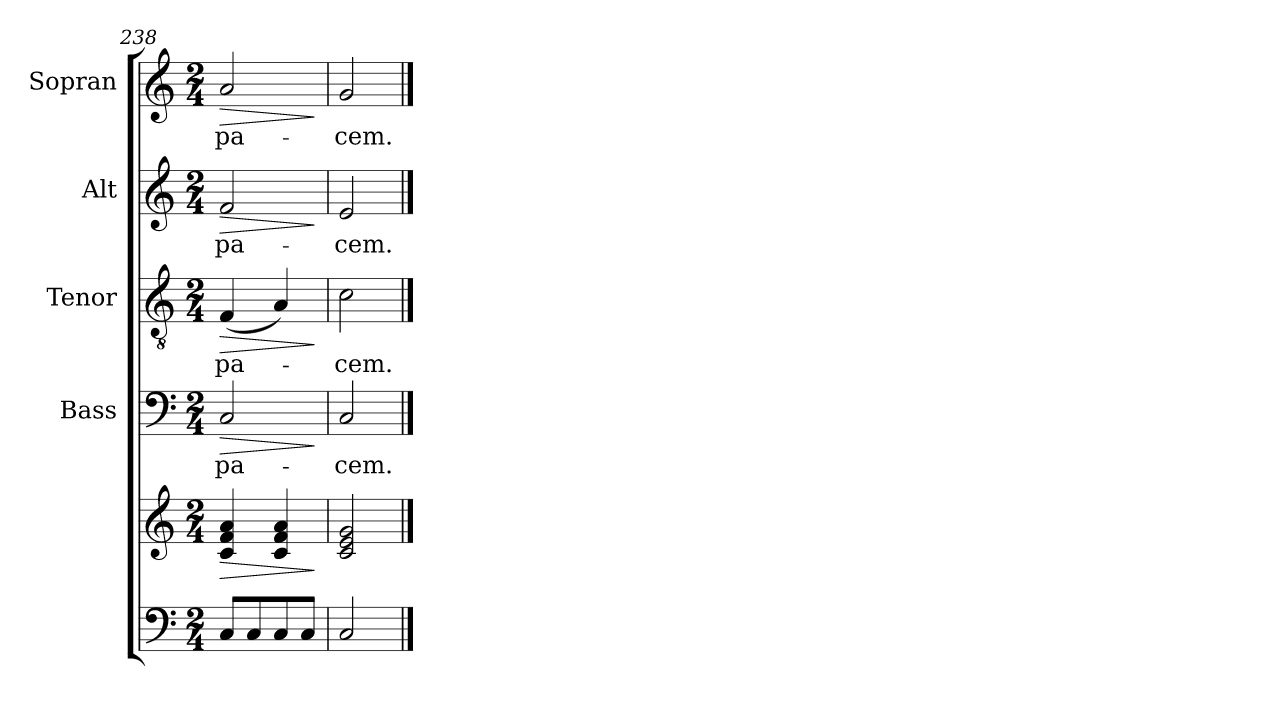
**kern	**kern	**dynam	**kern	**text	**dynam	**kern	**text	**dynam	**kern	**text	**dynam	**kern	**text	**dynam
*part5	*part5	*part5	*part4	*part4	*part4	*part3	*part3	*part3	*part2	*part2	*part2	*part1	*part1	*part1
*staff6	*staff5	*staff5/6	*staff4	*staff4	*staff4	*staff3	*staff3	*staff3	*staff2	*staff2	*staff2	*staff1	*staff1	*staff1
*	*	*	*I"Bass	*	*	*I"Tenor	*	*	*I"Alt	*	*	*I"Sopran	*	*
*	*	*	*I'B.	*	*	*I'T.	*	*	*I'A.	*	*	*I'S.	*	*
*clefF4	*clefG2	*	*clefF4	*	*	*clefGv2	*	*	*clefG2	*	*	*clefG2	*	*
*k[]	*k[]	*	*k[]	*	*	*k[]	*	*	*k[]	*	*	*k[]	*	*
*C:	*C:	*	*C:	*	*	*C:	*	*	*C:	*	*	*C:	*	*
*M2/4	*M2/4	*	*M2/4	*	*	*M2/4	*	*	*M2/4	*	*	*M2/4	*	*
=238	=238	=238	=238	=238	=238	=238	=238	=238	=238	=238	=238	=238	=238	=238
!	!	!LO:HP:b	!	!LO:LY:b	!LO:HP:b	!	!LO:LY:b	!LO:HP:b	!	!LO:LY:b	!LO:HP:b	!	!LO:LY:b	!LO:HP:b
8C/L	4c/ 4f/ 4a/	>	2C/	pa-	>	(<4F/	pa-	>	2f/	pa-	>	2a/	pa-	>
8C/	.	.	.	.	.	.	.	.	.	.	.	.	.	.
8C/	4c/ 4f/ 4a/	.	.	.	.	4A/)	.	.	.	.	.	.	.	.
8C/J	.	.	.	.	.	.	.	.	.	.	.	.	.	.
.	.	]	.	.	]	.	.	]	.	.	]	.	.	]
=239	=239	=239	=239	=239	=239	=239	=239	=239	=239	=239	=239	=239	=239	=239
!	!	!	!	!LO:LY:b	!	!	!LO:LY:b	!	!	!LO:LY:b	!	!	!LO:LY:b	!
2C/	2c/ 2e/ 2g/	.	2C/	-cem.	.	2c\	-cem.	.	2e/	-cem.	.	2g/	-cem.	.
==	==	==	==	==	==	==	==	==	==	==	==	==	==	==
*-	*-	*-	*-	*-	*-	*-	*-	*-	*-	*-	*-	*-	*-	*-
